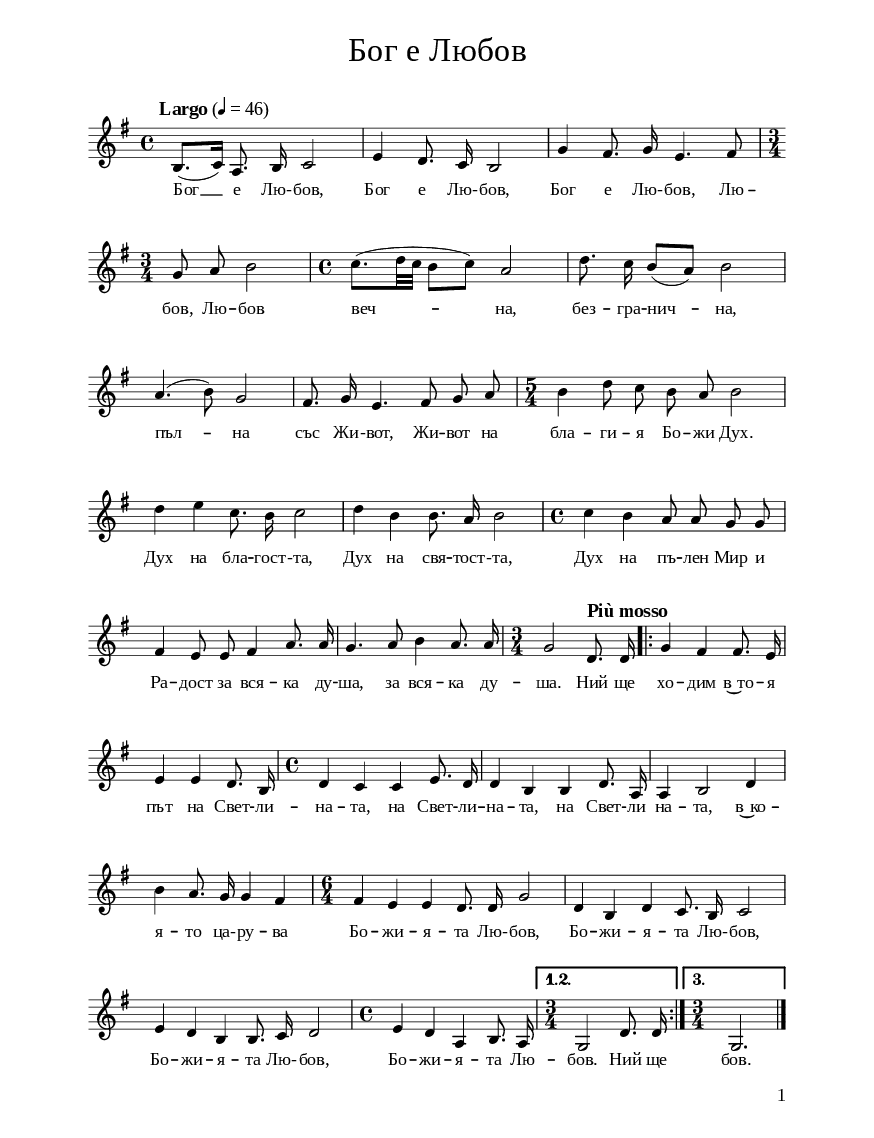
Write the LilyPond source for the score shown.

\version "2.24.2"

% include paper part and global functions
\include "include/globals.ily"

\bookpart {
  \label #'ref082
  \tocItem \markup "Бог е Любов"
  \include "include/bookpart-paper.ily"
  \score {
    \include "include/score-layout.ily"

    \new Voice \relative c' {
      \clef treble
      \key g \major
      \time 4/4
      \tempoFunc "Largo" 4 "46"

      \autoBeamOff

      b8. [(c16)] a8. b16 c2 |
      e4 d8. c16 b2 |
      g'4 fis8. g16 e4. fis8 | \break

      \time 3/4 g8 a8 b2 |
      \time 4/4 c8. [(d32 c32] b8 [c8]) a2 |
      d8. c16 b8 [(a8)] b2 | \break

      a4. (b8) g2 |
      fis8. g16 e4. fis8 g8 a8 |
      \time 5/4 b4 d8 c8 b8 a8 b2 | \break

      d4 e4 c8. b16 c2 |
      d4 b4 b8. a16 b2 |
      \time 4/4 c4 b4 a8 a8 g8 g8 | \break

      fis4 e8 e8 fis4 a8. a16 |
      g4. a8 b4 a8. a16 |
      \time 3/4 g2 \tempo "Più mosso"  d8. d16 |
      \repeat volta 3 {
        g4 fis4 fis8. e16 | \break

        e4 e4 d8. b16 |
        \time 4/4 d4 c4 c4 e8. d16 |
        d4 b4 b4 d8. a16 |
        a4 b2 d4 | \break

        b'4 a8. g16 g4 fis4 |
        \time 6/4 fis4 e4 e4 d8. d16 g2 |
        d4 b4 d4 c8. b16 c2 | \break

        e4 d4 b4 b8. c16 d2 |
        \time 4/4 e4 d4 a4 b8. a16 |
      } % repeat
      \alternative {
        { \time 3/4 g2 d'8. d16 }
        { \time 3/4 g,2.  \bar "|." }
      }
    }

    \addlyrics {
      Бог __ е "Лю-" -- бов, | Бог е "Лю-" -- бов, | Бог е "Лю-" -- бов, Лю -- |
      бов, Лю -- бов  | веч -- на, | без -- гра -- нич -- на, |
      пъл -- на | със Жи -- "-вот," Жи -- вот на | бла -- ги -- я Бо -- жи  Дух.
      Дух на бла -- гост -- "-та," | Дух на свя -- тост -- "-та," | Дух на пъ -- лен Мир и |
      Ра -- дост за вся -- ка ду -- ша, за вся -- ка ду -- | ша. Ний щe | хо -- дим в~то -- я |
      път  на Свет -- ли -- | на -- та, на Свет -- ли -- | на -- та, на Свет -- ли | на -- та, в~ко -- |
      я -- то "ца-" -- ру -- ва | Бо -- жи -- я -- та "Лю-" -- бов, | Бо -- жи -- я -- та "Лю-" -- бов, |
      Бо -- жи -- я -- та "Лю-" -- бов, | Бо -- жи -- я -- та Лю -- | бов. Ний ще | бов.}

      \header {
        title = \titleFunc "Бог е Любов" "Bog e Ljubov"
      }

      \midi{}

    } % score

  } % bookpart
